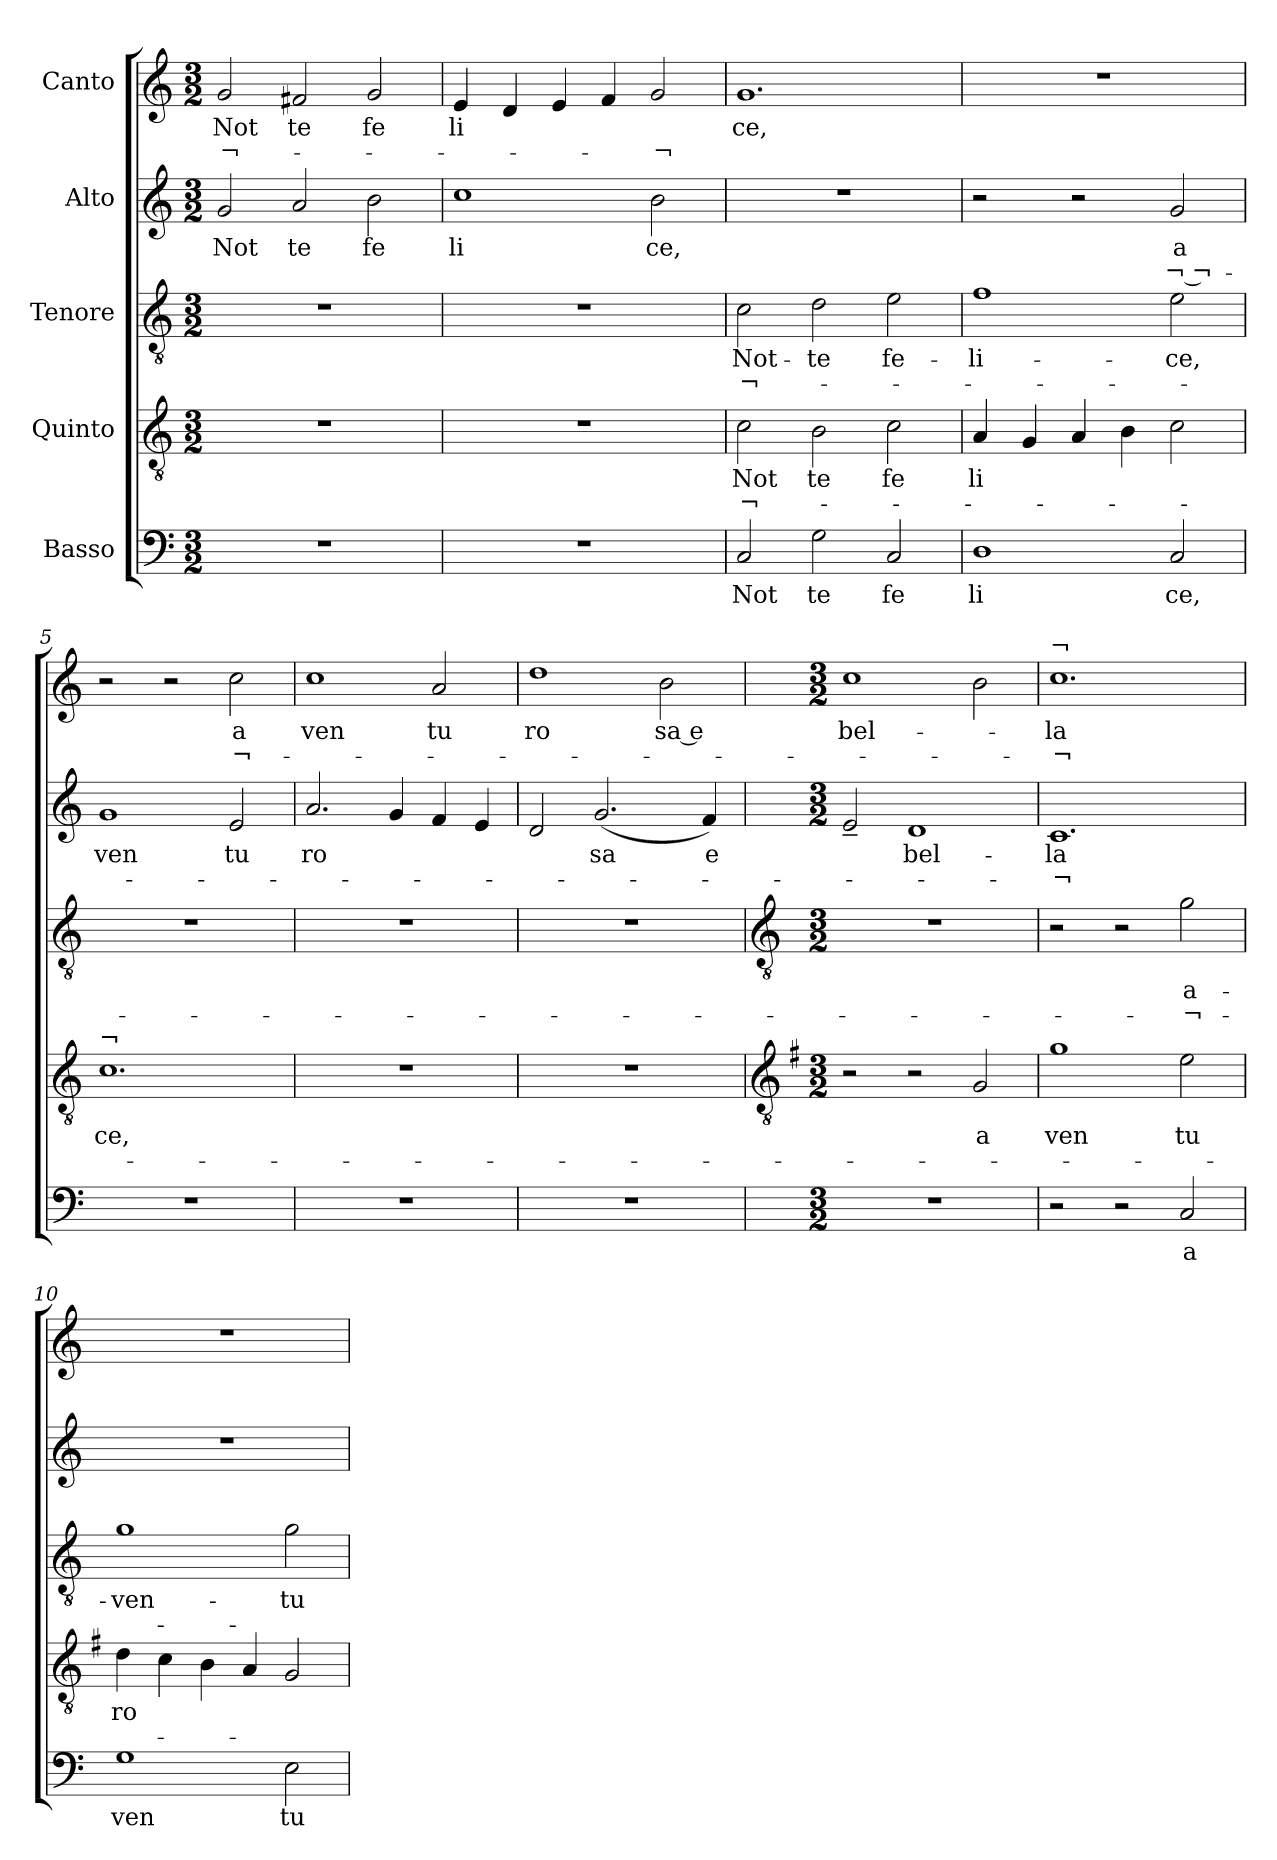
**kern	**text	**kern	**text	**text	**kern	**text	**text	**kern	**text	**text	**kern	**text	**text
*part5	*part5	*part4	*part4	*part4	*part3	*part3	*part3	*part2	*part2	*part2	*part1	*part1	*part1
*staff5	*staff5	*staff4	*staff4	*staff4	*staff3	*staff3	*staff3	*staff2	*staff2	*staff2	*staff1	*staff1	*staff1
*I"Basso	*	*I"Quinto	*	*	*I"Tenore	*	*	*I"Alto	*	*	*I"Canto	*	*
*clefF4	*	*clefGv2	*	*	*clefGv2	*	*	*clefG2	*	*	*clefG2	*	*
*	*	*ITrd-3c-5	*	*	*	*	*	*	*	*	*	*	*
*k[]	*	*k[b-]	*	*	*k[]	*	*	*k[]	*	*	*k[]	*	*
*C:	*	*F:	*	*	*C:	*	*	*C:	*	*	*C:	*	*
*M3/2	*	*M3/2	*	*	*M3/2	*	*	*M3/2	*	*	*M3/2	*	*
=1	=1	=1	=1	=1	=1	=1	=1	=1	=1	=1	=1	=1	=1
!LO:N:vis=1	!	!LO:N:vis=1	!	!	!LO:N:vis=1	!	!	!	!LO:LY:b	!	!	!LO:LY:b	!LO:LY:b
1.r	.	1.r	.	.	1.r	.	.	2g/	Not	.	2g/	Not	¬-
!	!	!	!	!	!	!	!	!	!LO:LY:b	!	!	!LO:LY:b	!
.	.	.	.	.	.	.	.	2a/	te	.	2f#X/	-te	.
!	!	!	!	!	!	!	!	!	!LO:LY:b	!	!	!LO:LY:b	!
.	.	.	.	.	.	.	.	2b\	fe	.	2g/	fe	.
=2	=2	=2	=2	=2	=2	=2	=2	=2	=2	=2	=2	=2	=2
!LO:N:vis=1	!	!LO:N:vis=1	!	!	!LO:N:vis=1	!	!	!	!LO:LY:b	!	!	!LO:LY:b	!
1.r	.	1.r	.	.	1.r	.	.	1cc	li	.	4e/	li	.
.	.	.	.	.	.	.	.	.	.	.	4d/	.	.
.	.	.	.	.	.	.	.	.	.	.	4e/	.	.
.	.	.	.	.	.	.	.	.	.	.	4f/	.	.
!	!	!	!	!	!	!	!	!	!LO:LY:b	!	!	!	!LO:LY:b
.	.	.	.	.	.	.	.	2b\	ce,	.	2g/	.	¬
=3	=3	=3	=3	=3	=3	=3	=3	=3	=3	=3	=3	=3	=3
!	!LO:LY:b	!	!LO:LY:b	!LO:LY:b	!	!LO:LY:b	!LO:LY:b	!LO:N:vis=1	!	!	!	!LO:LY:b	!
2C/	Not	2f\	Not	¬-	2c\	Not-	-¬-	1.r	.	.	1.g	ce,	.
!	!LO:LY:b	!	!LO:LY:b	!	!	!LO:LY:b	!	!	!	!	!	!	!
2G\	te	2e\	-te	.	2d\	-te	.	.	.	.	.	.	.
!	!LO:LY:b	!	!LO:LY:b	!	!	!LO:LY:b	!	!	!	!	!	!	!
2C/	fe	2f\	fe	.	2e\	fe-	.	.	.	.	.	.	.
=4	=4	=4	=4	=4	=4	=4	=4	=4	=4	=4	=4	=4	=4
!	!LO:LY:b	!	!LO:LY:b	!	!	!LO:LY:b	!	!	!	!	!LO:N:vis=1	!	!
1D	li	4d/	li	.	1f	-li-	.	2r	.	.	1.r	.	.
.	.	4c/	.	.	.	.	.	.	.	.	.	.	.
.	.	4d/	.	.	.	.	.	2r	.	.	.	.	.
.	.	4e\	.	.	.	.	.	.	.	.	.	.	.
!	!LO:LY:b	!	!	!	!	!LO:LY:b	!	!	!LO:LY:b	!LO:LY:b	!	!	!
2C/	ce,	2f\	.	.	2e\	-ce,	.	2g/	a	¬ ¬-	.	.	.
=5	=5	=5	=5	=5	=5	=5	=5	=5	=5	=5	=5	=5	=5
!	!	!LO:TX:a:t=¬	!	!	!	!	!	!	!	!	!	!	!
!LO:N:vis=1	!	!	!LO:LY:b	!	!LO:N:vis=1	!	!	!	!LO:LY:b	!	!	!	!
1.r	.	1.f	ce,	.	1.r	.	.	1g	-ven	.	2r	.	.
.	.	.	.	.	.	.	.	.	.	.	2r	.	.
!	!	!	!	!	!	!	!	!	!LO:LY:b	!	!	!LO:LY:b	!LO:LY:b
.	.	.	.	.	.	.	.	2e/	tu	.	2cc\	a	¬-
=6	=6	=6	=6	=6	=6	=6	=6	=6	=6	=6	=6	=6	=6
!LO:N:vis=1	!	!LO:N:vis=1	!	!	!LO:N:vis=1	!	!	!	!LO:LY:b	!	!	!LO:LY:b	!
1.r	.	1.r	.	.	1.r	.	.	2.a/	ro	.	1cc	-ven	.
.	.	.	.	.	.	.	.	4g/	.	.	.	.	.
!	!	!	!	!	!	!	!	!	!	!	!	!LO:LY:b	!
.	.	.	.	.	.	.	.	4f/	.	.	2a/	tu	.
.	.	.	.	.	.	.	.	4e/	.	.	.	.	.
=7	=7	=7	=7	=7	=7	=7	=7	=7	=7	=7	=7	=7	=7
!LO:N:vis=1	!	!LO:N:vis=1	!	!	!LO:N:vis=1	!	!	!	!	!	!	!LO:LY:b	!
1.r	.	1.r	.	.	1.r	.	.	2d/	.	.	1dd	ro	.
!	!	!	!	!	!	!	!	!	!LO:LY:b	!	!	!	!
.	.	.	.	.	.	.	.	(<2.g/	sa	.	.	.	.
!	!	!	!	!	!	!	!	!	!	!	!	!LO:LY:b	!
.	.	.	.	.	.	.	.	.	.	.	2b\	sa e	.
!	!	!	!	!	!	!	!	!	!LO:LY:b	!	!	!	!
.	.	.	.	.	.	.	.	4f/)	e	.	.	.	.
!!LO:LB:g=z
=8	=8	=8	=8	=8	=8	=8	=8	=8	=8	=8	=8	=8	=8
*	*	*clefGv2	*	*	*clefGv2	*	*	*	*	*	*	*	*
*	*	*k[]	*	*	*	*	*	*	*	*	*	*	*
*	*	*C:	*	*	*	*	*	*	*	*	*	*	*
*M3/2	*	*M3/2	*	*	*M3/2	*	*	*M3/2	*	*	*M3/2	*	*
!LO:N:vis=1	!	!	!	!	!LO:N:vis=1	!	!	!	!	!	!	!LO:LY:b	!
1.r	.	2r	.	.	1.r	.	.	2e~/	.	.	1cc	bel-	.
!	!	!	!	!	!	!	!	!	!LO:LY:b	!	!	!	!
.	.	2r	.	.	.	.	.	1d	bel-	.	.	.	.
!	!	!	!LO:LY:b	!	!	!	!	!	!	!	!	!	!
.	.	2c/	a	.	.	.	.	.	.	.	2b\	.	.
=9	=9	=9	=9	=9	=9	=9	=9	=9	=9	=9	=9	=9	=9
!	!	!	!	!	!	!	!	!	!	!	!LO:TX:a:t=¬	!	!
!	!	!	!LO:LY:b	!	!	!	!	!	!LO:LY:b	!LO:LY:b	!	!LO:LY:b	!LO:LY:b
2r	.	1cc	ven	.	2r	.	.	1.c	-la	¬	1.cc	-la	¬-
2r	.	.	.	.	2r	.	.	.	.	.	.	.	.
!	!LO:LY:b	!	!LO:LY:b	!	!	!LO:LY:b	!LO:LY:b	!	!	!	!	!	!
2C/	a	2a\	tu	.	2g\	a-	-¬-	.	.	.	.	.	.
=10	=10	=10	=10	=10	=10	=10	=10	=10	=10	=10	=10	=10	=10
!	!LO:LY:b	!	!LO:LY:b	!	!	!LO:LY:b	!	!LO:N:vis=1	!	!	!LO:N:vis=1	!	!
1G	ven	4g\	ro	.	1g	-ven-	.	1.r	.	.	1.r	.	.
.	.	4f\	.	.	.	.	.	.	.	.	.	.	.
.	.	4e\	.	.	.	.	.	.	.	.	.	.	.
.	.	4d/	.	.	.	.	.	.	.	.	.	.	.
!	!LO:LY:b	!	!	!	!	!LO:LY:b	!	!	!	!	!	!	!
2E\	tu	2c/	.	.	2g\	-tu-	.	.	.	.	.	.	.
=	=	=	=	=	=	=	=	=	=	=	=	=	=
*-	*-	*-	*-	*-	*-	*-	*-	*-	*-	*-	*-	*-	*-
